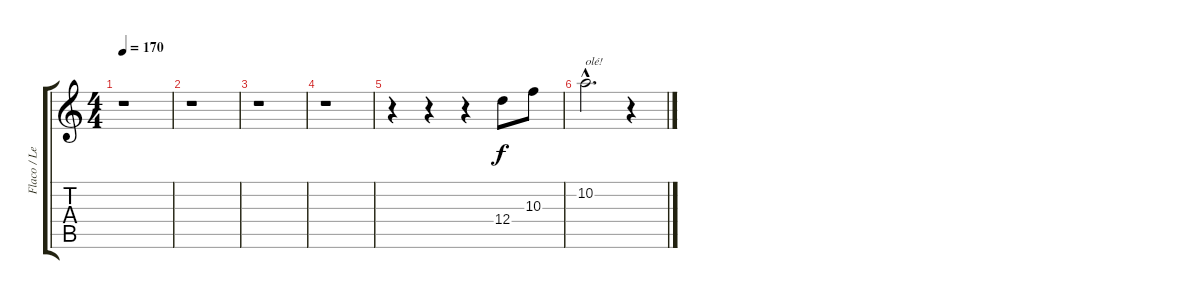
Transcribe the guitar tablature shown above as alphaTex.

\track ("Flaco / Lead guitar" "Flaco / Le") {instrument distortionguitar}
\staff {score tabs}
\tuning (E4 B3 G3 D3 A2 E2) {hide}
\ts (4 4)
\tempo 170
\clef g2
\ks c
r.1{dy f} |
r.1 |
r.1 |
r.1 |
r.4 r.4 r.4 12.4.8 10.3.8 |
10.2{hac}.2{d txt "olé!"} r.4
